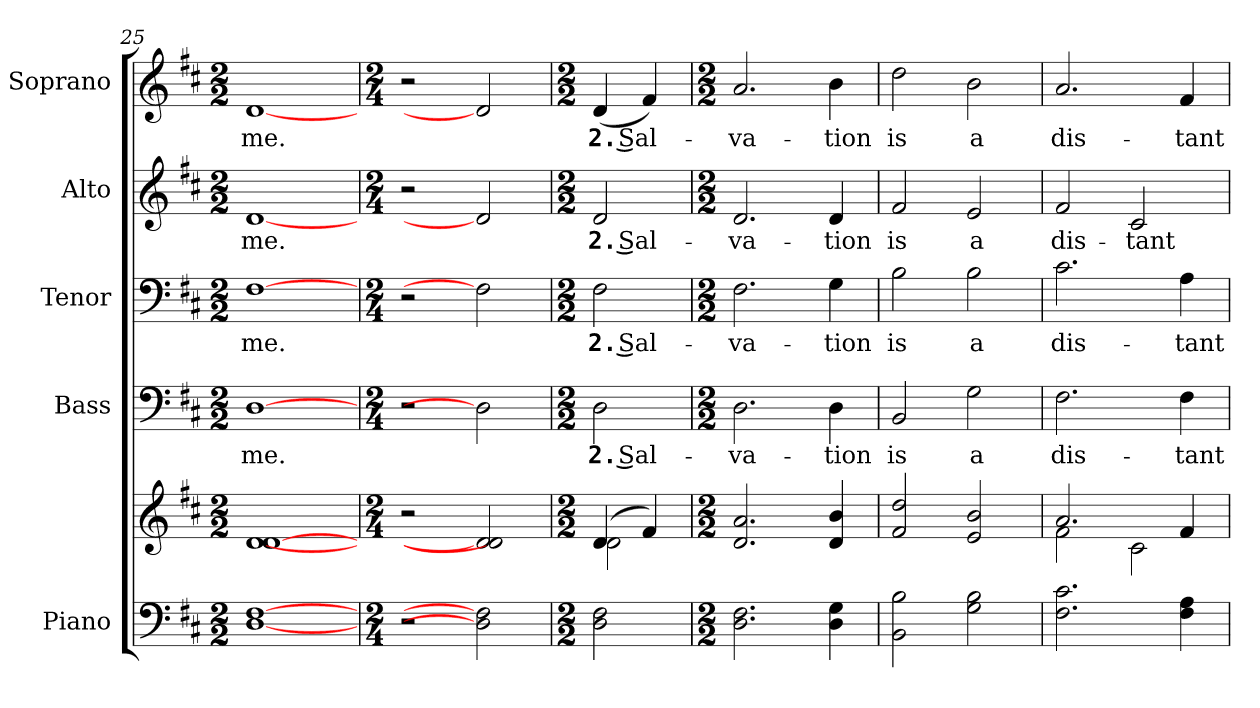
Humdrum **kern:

**kern	**kern	**kern	**text	**kern	**text	**kern	**text	**kern	**text
*part5	*part5	*part4	*part4	*part3	*part3	*part2	*part2	*part1	*part1
*staff6	*staff5	*staff4	*staff4	*staff3	*staff3	*staff2	*staff2	*staff1	*staff1
*I"Piano	*	*I"Bass	*	*I"Tenor	*	*I"Alto	*	*I"Soprano	*
*I'Pno.	*	*I'B.	*	*I'T.	*	*I'A.	*	*I'S.	*
!!LO:PB:g=z
*clefF4	*clefG2	*clefF4	*	*clefF4	*	*clefG2	*	*clefG2	*
*k[f#c#]	*k[f#c#]	*k[f#c#]	*	*k[f#c#]	*	*k[f#c#]	*	*k[f#c#]	*
*D:	*D:	*D:	*	*D:	*	*D:	*	*D:	*
*M2/2	*M2/2	*M2/2	*	*M2/2	*	*M2/2	*	*M2/2	*
=25	=25	=25	=25	=25	=25	=25	=25	=25	=25
!	!	!	!LO:LY:b:color=#000000	!	!	!	!	!	!
!	!	!	!	!	!LO:LY:b:color=#000000	!	!	!	!
!	!	!	!	!	!	!	!LO:LY:b:color=#000000	!	!
!	!	!	!	!	!	!	!	!	!LO:LY:b:color=#000000
[1Di [1F#i	[1di [1di	[1Di	me.	[1F#i	me.	[1di	me.	[1di	me.
=26	=26	=26	=26	=26	=26	=26	=26	=26	=26
*M2/4	*M2/4	*M2/4	*	*M2/4	*	*M2/4	*	*M2/4	*
2r	2r	2r	.	2r	.	2r	.	2r	.
2Di] 2F#i]	2di] 2di]	2Di]	.	2F#i]	.	2di]	.	2di]	.
=27	=27	=27	=27	=27	=27	=27	=27	=27	=27
*M2/2	*M2/2	*M2/2	*	*M2/2	*	*M2/2	*	*M2/2	*
*	*^	*	*	*	*	*	*	*	*
!	!	!	!	!LO:LY:b:color=#000000	!	!	!	!	!	!
!	!	!	!	!	!	!LO:LY:b:color=#000000	!	!	!	!
!	!	!	!	!	!	!	!	!LO:LY:b:color=#000000	!	!
!	!	!	!	!	!	!	!	!	!	!LO:LY:b:color=#000000
2Di\ 2F#i	(4di/	2di\	2Di\	2. Sal-	2F#i\	2. Sal-	2di/	2. Sal-	(4di/	2. Sal-
.	4f#i/)	.	.	.	.	.	.	.	4f#i/)	.
*	*v	*v	*	*	*	*	*	*	*	*
=28	=28	=28	=28	=28	=28	=28	=28	=28	=28
*M2/2	*M2/2	*M2/2	*	*M2/2	*	*M2/2	*	*M2/2	*
!	!	!	!LO:LY:b:color=#000000	!	!	!	!	!	!
!	!	!	!	!	!LO:LY:b:color=#000000	!	!	!	!
!	!	!	!	!	!	!	!LO:LY:b:color=#000000	!	!
!	!	!	!	!	!	!	!	!	!LO:LY:b:color=#000000
2.Di\ 2.F#i	2.di/ 2.ai	2.Di\	-va-	2.F#i\	-va-	2.di/	-va-	2.ai/	-va-
!	!	!	!LO:LY:b:color=#000000	!	!	!	!	!	!
!	!	!	!	!	!LO:LY:b:color=#000000	!	!	!	!
!	!	!	!	!	!	!	!LO:LY:b:color=#000000	!	!
!	!	!	!	!	!	!	!	!	!LO:LY:b:color=#000000
4Di\ 4Gi	4di/ 4bi	4Di\	-tion	4Gi\	-tion	4di/	-tion	4bi\	-tion
=29	=29	=29	=29	=29	=29	=29	=29	=29	=29
!	!	!	!LO:LY:b:color=#000000	!	!	!	!	!	!
!	!	!	!	!	!LO:LY:b:color=#000000	!	!	!	!
!	!	!	!	!	!	!	!LO:LY:b:color=#000000	!	!
!	!	!	!	!	!	!	!	!	!LO:LY:b:color=#000000
2BBi\ 2Bi	2f#i/ 2ddi	2BBi/	is	2Bi\	is	2f#i/	is	2ddi\	is
!	!	!	!LO:LY:b:color=#000000	!	!	!	!	!	!
!	!	!	!	!	!LO:LY:b:color=#000000	!	!	!	!
!	!	!	!	!	!	!	!LO:LY:b:color=#000000	!	!
!	!	!	!	!	!	!	!	!	!LO:LY:b:color=#000000
2Gi\ 2Bi	2ei/ 2bi	2Gi\	a	2Bi\	a	2ei/	a	2bi\	a
=30	=30	=30	=30	=30	=30	=30	=30	=30	=30
*	*^	*	*	*	*	*	*	*	*
!	!	!	!	!LO:LY:b:color=#000000	!	!	!	!	!	!
!	!	!	!	!	!	!LO:LY:b:color=#000000	!	!	!	!
!	!	!	!	!	!	!	!	!LO:LY:b:color=#000000	!	!
!	!	!	!	!	!	!	!	!	!	!LO:LY:b:color=#000000
2.F#i\ 2.c#i	2.ai/	2f#i\	2.F#i\	dis-	2.c#i\	dis-	2f#i/	dis-	2.ai/	dis-
!	!	!	!	!	!	!	!	!LO:LY:b:color=#000000	!	!
.	.	2c#i\	.	.	.	.	2c#i/	-tant	.	.
!	!	!	!	!LO:LY:b:color=#000000	!	!	!	!	!	!
!	!	!	!	!	!	!LO:LY:b:color=#000000	!	!	!	!
!	!	!	!	!	!	!	!	!	!	!LO:LY:b:color=#000000
4F#i\ 4Ai	4f#i/	.	4F#i\	-tant	4Ai\	-tant	.	.	4f#i/	-tant
*	*v	*v	*	*	*	*	*	*	*	*
=	=	=	=	=	=	=	=	=	=
*-	*-	*-	*-	*-	*-	*-	*-	*-	*-
